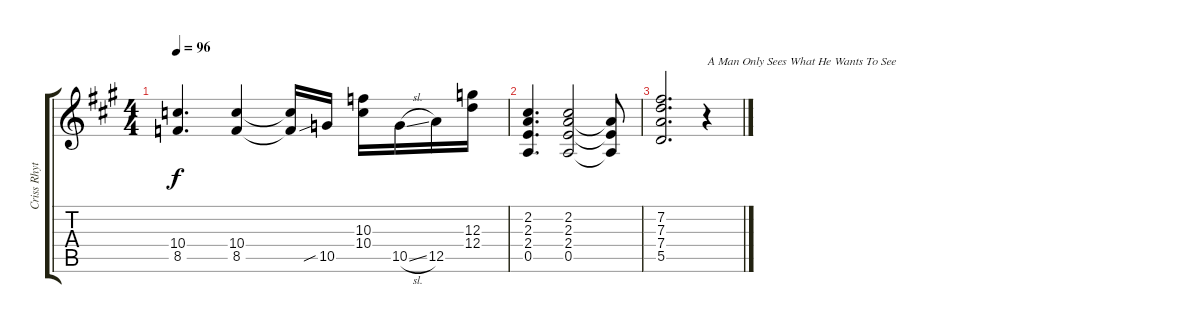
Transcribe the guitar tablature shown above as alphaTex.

\track ("Criss Rhythm [Acoustic]" "Criss Rhyt") {instrument electricguitarjazz}
\staff {score tabs}
\tuning (E4 B3 G3 D3 A2 E2) {hide}
\ts (4 4)
\tempo 96
\clef g2
\ks a
(10.4 8.5).4{d dy f} (10.4 8.5).4 (10.4{t} 8.5{t}).16 10.5{sib}.16 (10.3 10.4).16 10.5{sl}.16 12.5.16 (12.3 12.4).16 |
(2.2 2.3 2.4 0.5).4{d} (2.2 2.3 2.4 0.5).2 (2.3{t} 2.4{t} 0.5{t}).8 |
(7.2 7.3 7.4 5.5).2{d} r.4{txt "A Man Only Sees What He Wants To See"}
